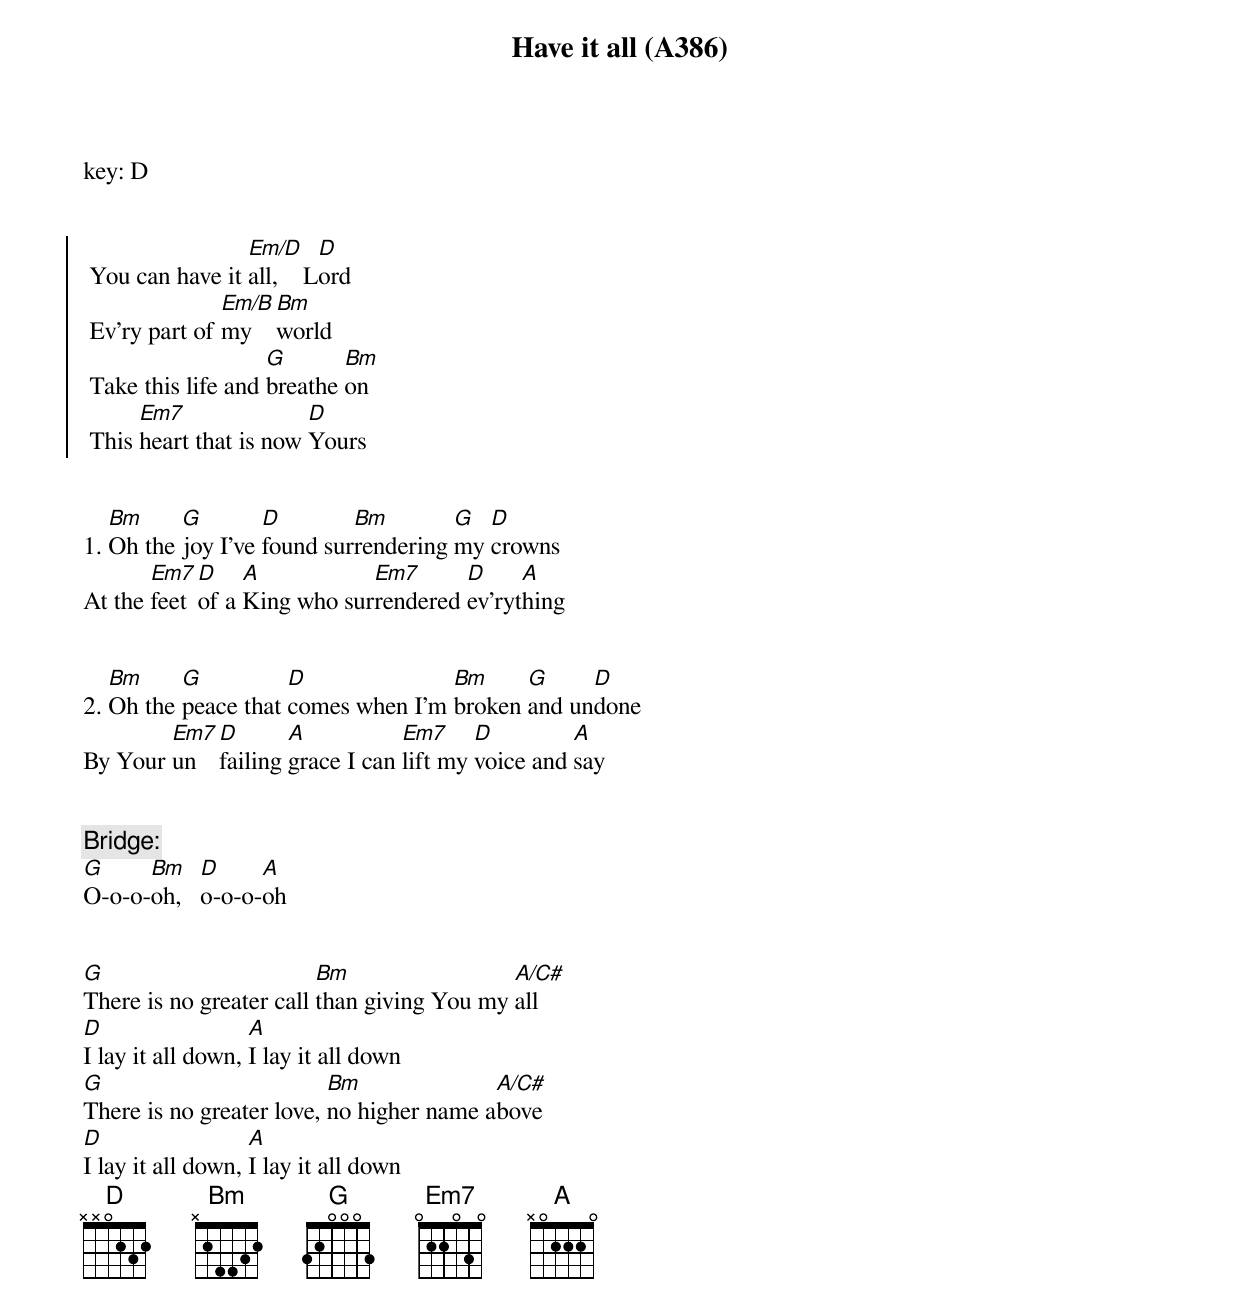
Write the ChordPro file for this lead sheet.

{title: Have it all (A386)}
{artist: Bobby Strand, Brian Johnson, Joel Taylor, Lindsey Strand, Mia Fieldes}
key: D


{soc}
 You can have it [Em/D]all,    L[D]ord
 Ev'ry part of [Em/B]my [Bm]world
 Take this life and [G]breathe [Bm]on
 This [Em7]heart that is now [D]Yours
 {eoc}


1. [Bm]Oh the [G]joy I've [D]found sur[Bm]rendering [G]my [D]crowns
At the [Em7]feet [D]of a [A]King who sur[Em7]rendered [D]ev'ryt[A]hing


2. [Bm]Oh the [G]peace that [D]comes when I'm [Bm]broken [G]and un[D]done
By Your [Em7]un[D]failing [A]grace I can [Em7]lift my [D]voice and [A]say


{comment: Bridge:}
[G]O-o-o-[Bm]oh,   [D]o-o-o-[A]oh


[G]There is no greater call [Bm]than giving You my [A/C#]all
[D]I lay it all down, [A]I lay it all down
[G]There is no greater love, [Bm]no higher name a[A/C#]bove
[D]I lay it all down, [A]I lay it all down
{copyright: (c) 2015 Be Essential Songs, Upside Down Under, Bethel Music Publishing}
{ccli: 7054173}
